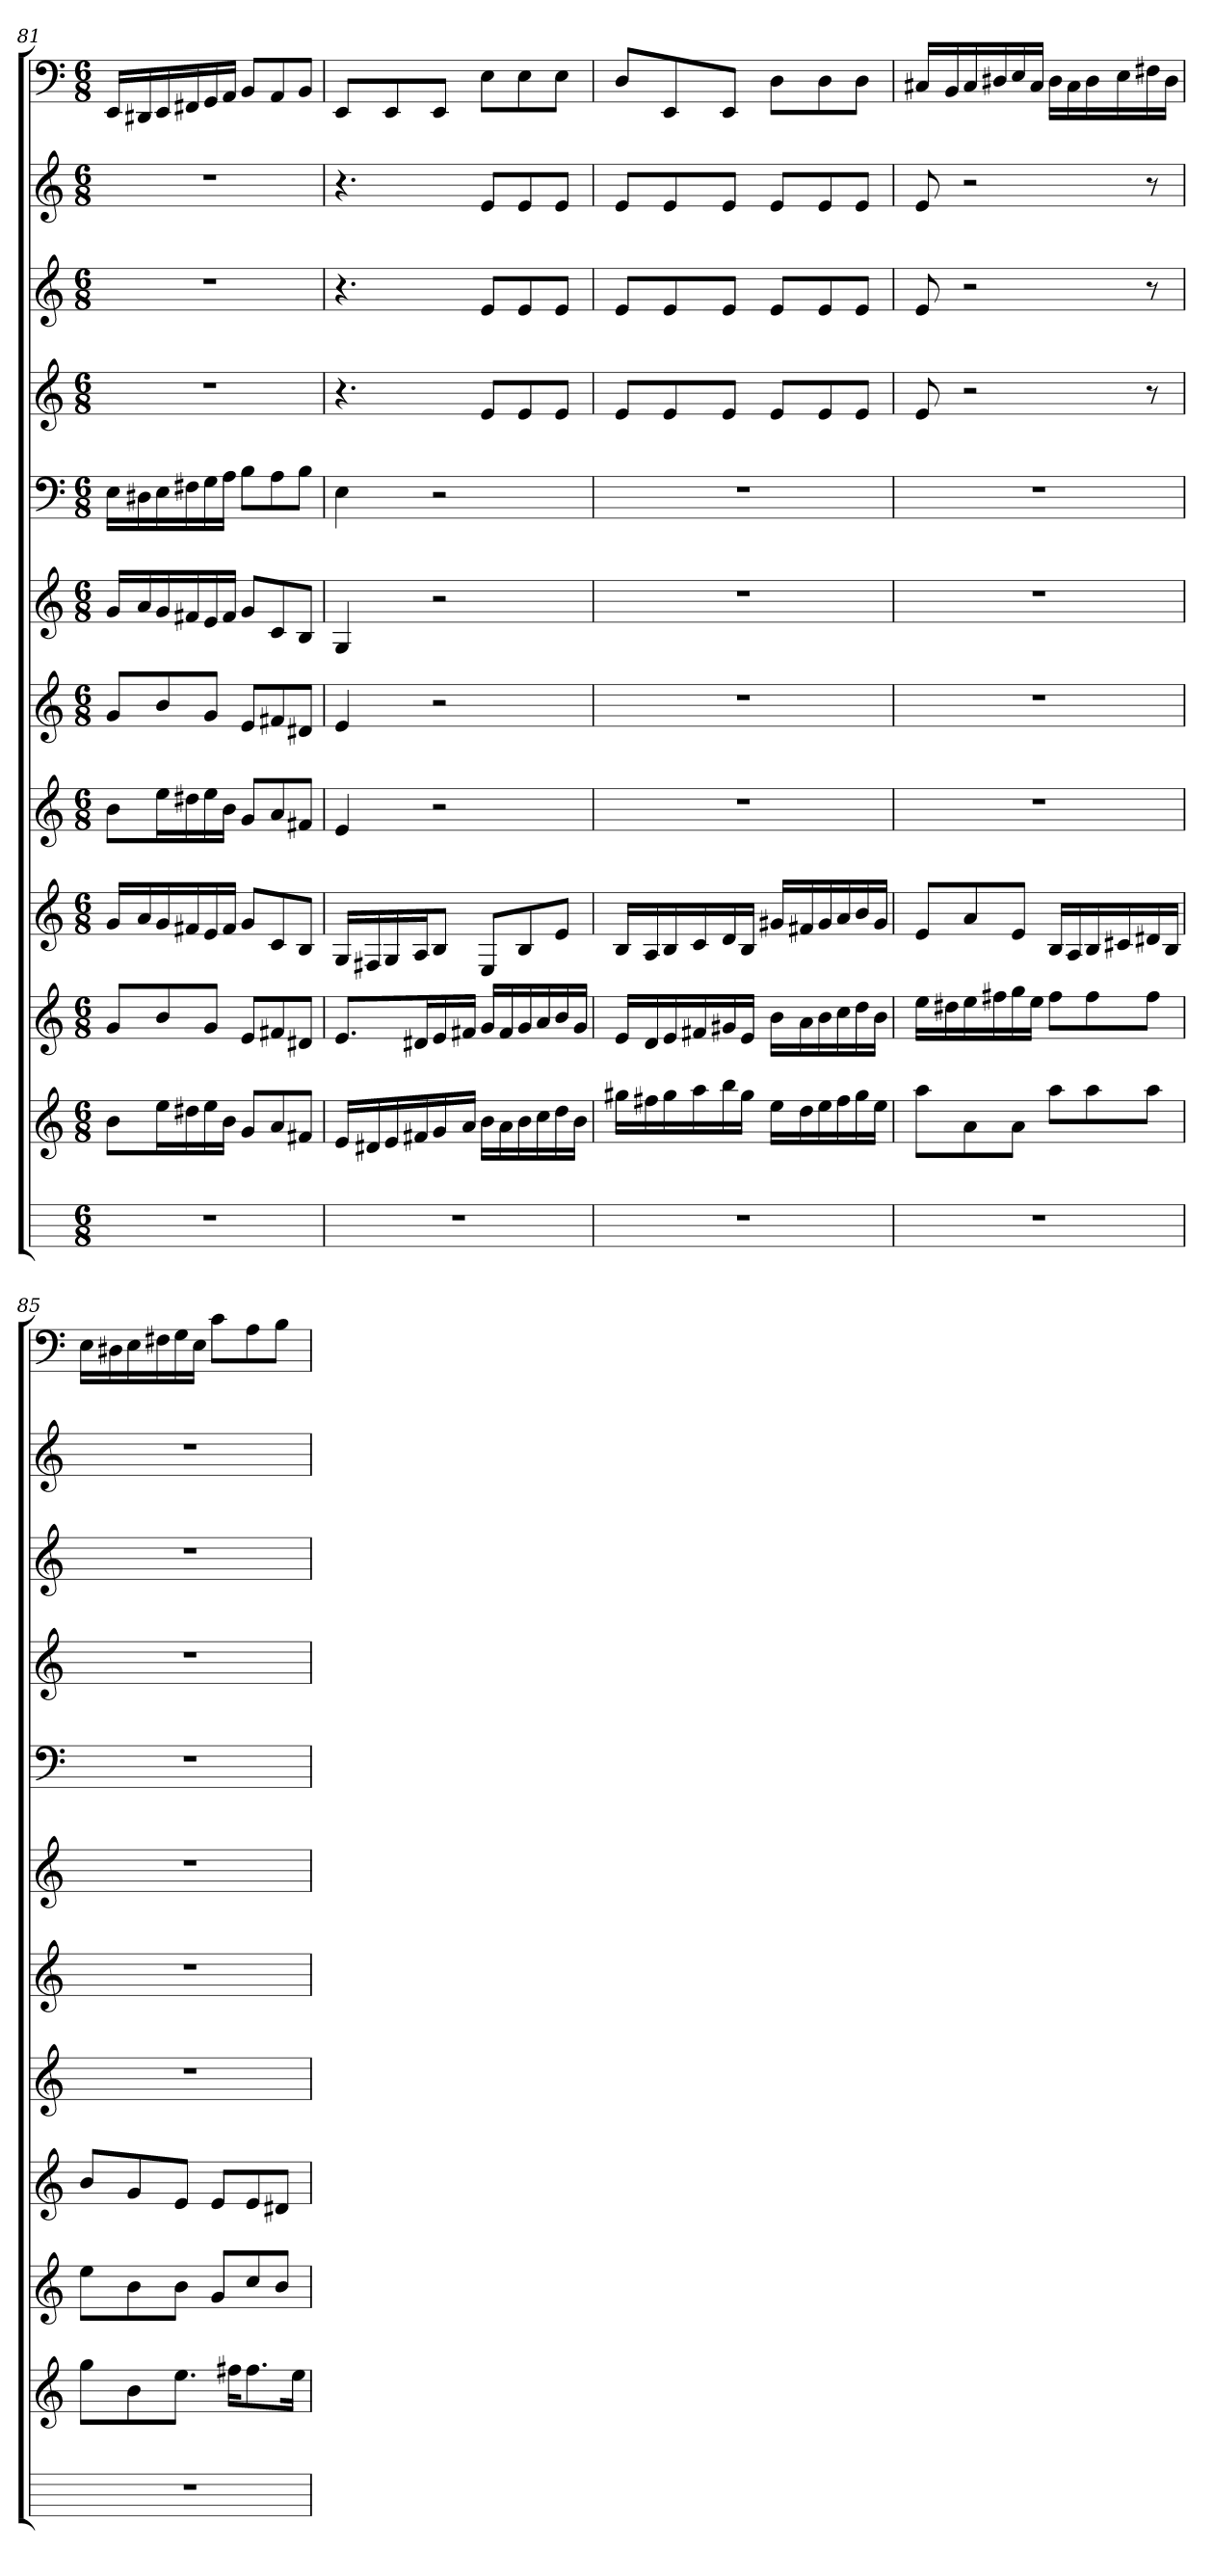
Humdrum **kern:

**kern	**kern	**kern	**kern	**kern	**kern	**kern	**kern	**kern	**kern	**kern	**kern
*part12	*part11	*part10	*part9	*part8	*part7	*part6	*part5	*part4	*part3	*part2	*part1
*staff12	*staff11	*staff10	*staff9	*staff8	*staff7	*staff6	*staff5	*staff4	*staff3	*staff2	*staff1
*k[]	*k[]	*k[]	*k[]	*k[]	*k[]	*k[]	*k[]	*k[]	*k[]	*k[]	*k[]
*C:	*C:	*C:	*C:	*C:	*C:	*C:	*C:	*C:	*C:	*C:	*C:
*M6/8	*M6/8	*M6/8	*M6/8	*M6/8	*M6/8	*M6/8	*M6/8	*M6/8	*M6/8	*M6/8	*M6/8
=81	=81	=81	=81	=81	=81	=81	=81	=81	=81	=81	=81
2.r	8bL	8gL	16gLL	8bL	8gL	16gLL	16ELL	2.r	2.r	2.r	16EELL
.	.	.	16a	.	.	16a	16D#X	.	.	.	16DD#X
.	16eeL	8b	16g	16eeL	8b	16g	16E	.	.	.	16EE
.	16dd#X	.	16f#X	16dd#X	.	16f#X	16F#X	.	.	.	16FF#X
.	16ee	8gJ	16e	16ee	8gJ	16e	16G	.	.	.	16GG
.	16bJJ	.	16f#JJ	16bJJ	.	16f#JJ	16AJJ	.	.	.	16AAJJ
.	8gL	8eL	8gL	8gL	8eL	8gL	8BL	.	.	.	8BBL
.	8a	8f#X	8c	8a	8f#X	8c	8A	.	.	.	8AA
.	8f#XJ	8d#XJ	8BJ	8f#XJ	8d#XJ	8BJ	8BJ	.	.	.	8BBJ
=82	=82	=82	=82	=82	=82	=82	=82	=82	=82	=82	=82
2.r	16eLL	8.eL	16GLL	4e	4e	4G	4E	4.r	4.r	4.r	8EEL
.	16d#X	.	16F#X	.	.	.	.	.	.	.	.
.	16e	.	16G	.	.	.	.	.	.	.	8EE
.	16f#X	16d#XL	16AJ	.	.	.	.	.	.	.	.
.	16g	16e	8BJ	2r	2r	2r	2r	.	.	.	8EEJ
.	16aJJ	16f#XJJ	.	.	.	.	.	.	.	.	.
.	16bLL	16gLL	8EL	.	.	.	.	8eL	8eL	8eL	8EL
.	16a	16f#	.	.	.	.	.	.	.	.	.
.	16b	16g	8B	.	.	.	.	8e	8e	8e	8E
.	16cc	16a	.	.	.	.	.	.	.	.	.
.	16dd	16b	8eJ	.	.	.	.	8eJ	8eJ	8eJ	8EJ
.	16bJJ	16gJJ	.	.	.	.	.	.	.	.	.
=83	=83	=83	=83	=83	=83	=83	=83	=83	=83	=83	=83
2.r	16gg#XLL	16eLL	16BLL	2.r	2.r	2.r	2.r	8eL	8eL	8eL	8DL
.	16ff#X	16d	16A	.	.	.	.	.	.	.	.
.	16gg#	16e	16B	.	.	.	.	8e	8e	8e	8EE
.	16aa	16f#X	16c	.	.	.	.	.	.	.	.
.	16bb	16g#X	16d	.	.	.	.	8eJ	8eJ	8eJ	8EEJ
.	16gg#JJ	16eJJ	16BJJ	.	.	.	.	.	.	.	.
.	16eeLL	16bLL	16g#XLL	.	.	.	.	8eL	8eL	8eL	8DL
.	16dd	16a	16f#X	.	.	.	.	.	.	.	.
.	16ee	16b	16g#	.	.	.	.	8e	8e	8e	8D
.	16ff#	16cc	16a	.	.	.	.	.	.	.	.
.	16gg#	16dd	16b	.	.	.	.	8eJ	8eJ	8eJ	8DJ
.	16eeJJ	16bJJ	16g#JJ	.	.	.	.	.	.	.	.
=84	=84	=84	=84	=84	=84	=84	=84	=84	=84	=84	=84
2.r	8aaL	16eeLL	8eL	2.r	2.r	2.r	2.r	8e	8e	8e	16C#XLL
.	.	16dd#X	.	.	.	.	.	.	.	.	16BB
.	8a	16ee	8a	.	.	.	.	2r	2r	2r	16C#
.	.	16ff#X	.	.	.	.	.	.	.	.	16D#X
.	8aJ	16gg	8eJ	.	.	.	.	.	.	.	16E
.	.	16eeJJ	.	.	.	.	.	.	.	.	16C#JJ
.	8aaL	8ff#L	16BLL	.	.	.	.	.	.	.	16D#LL
.	.	.	16A	.	.	.	.	.	.	.	16C#
.	8aa	8ff#	16B	.	.	.	.	.	.	.	16D#
.	.	.	16c#X	.	.	.	.	.	.	.	16E
.	8aaJ	8ff#J	16d#X	.	.	.	.	8r	8r	8r	16F#X
.	.	.	16BJJ	.	.	.	.	.	.	.	16D#JJ
=85	=85	=85	=85	=85	=85	=85	=85	=85	=85	=85	=85
2.r	8ggL	8eeL	8bL	2.r	2.r	2.r	2.r	2.r	2.r	2.r	16ELL
.	.	.	.	.	.	.	.	.	.	.	16D#X
.	8b	8b	8g	.	.	.	.	.	.	.	16E
.	.	.	.	.	.	.	.	.	.	.	16F#X
.	8.eeJ	8bJ	8eJ	.	.	.	.	.	.	.	16G
.	.	.	.	.	.	.	.	.	.	.	16EJJ
.	.	8gL	8eL	.	.	.	.	.	.	.	8cL
.	16ff#XKL	.	.	.	.	.	.	.	.	.	.
.	8.ff#	8cc	8e	.	.	.	.	.	.	.	8A
.	.	8bJ	8d#XJ	.	.	.	.	.	.	.	8BJ
.	16eeJk	.	.	.	.	.	.	.	.	.	.
=	=	=	=	=	=	=	=	=	=	=	=
*-	*-	*-	*-	*-	*-	*-	*-	*-	*-	*-	*-
